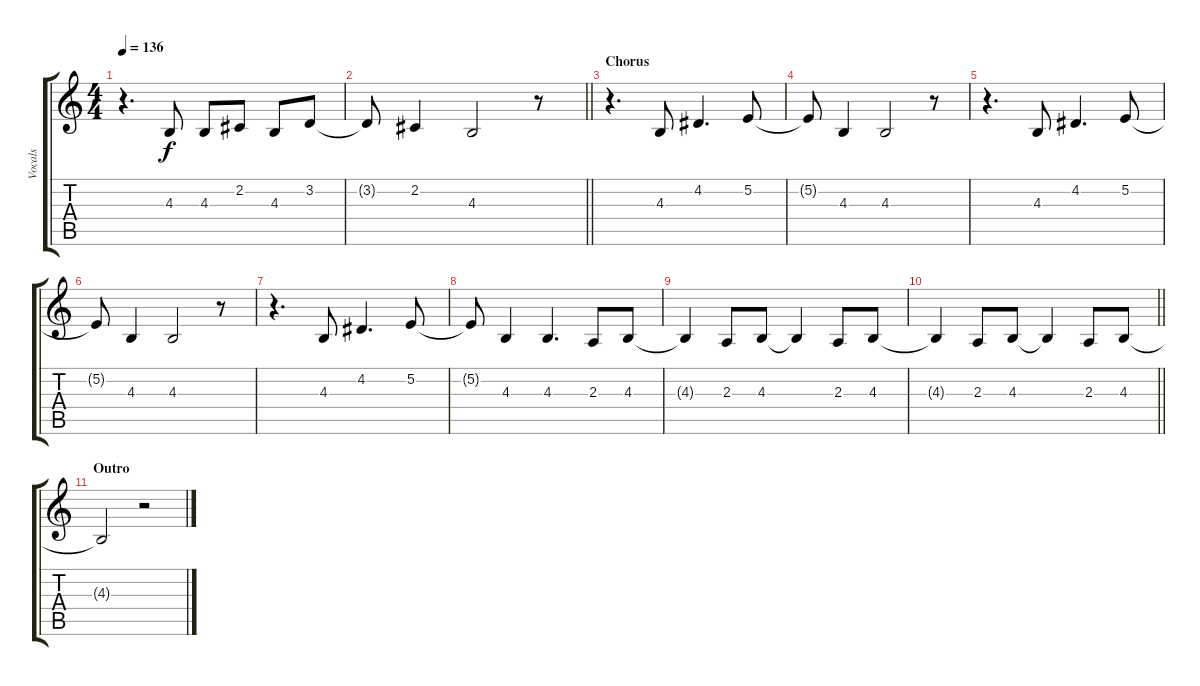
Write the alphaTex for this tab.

\track ("Vocals" "Vocals") {instrument tenorsax}
\staff {score tabs}
\tuning (E4 B3 G3 D3 A2 E2) {hide}
\ts (4 4)
\tempo 136
\clef g2
\ks c
r.4{d dy f} 4.3.8 4.3.8 2.2.8 4.3.8 3.2.8 |
\barLineRight lightlight
3.2{t}.8 2.2.4 4.3.2 r.8 |
\section ("" "Chorus")
r.4{d} 4.3.8 4.2.4{d} 5.2.8 |
5.2{t}.8 4.3.4 4.3.2 r.8 |
r.4{d} 4.3.8 4.2.4{d} 5.2.8 |
5.2{t}.8 4.3.4 4.3.2 r.8 |
r.4{d} 4.3.8 4.2.4{d} 5.2.8 |
5.2{t}.8 4.3.4 4.3.4{d} 2.3.8 4.3.8 |
4.3{t}.4 2.3.8 4.3.8 4.3{t}.4 2.3.8 4.3.8 |
\barLineRight lightlight
4.3{t}.4 2.3.8 4.3.8 4.3{t}.4 2.3.8 4.3.8 |
\section ("" "Outro")
4.3{t}.2 r.2
